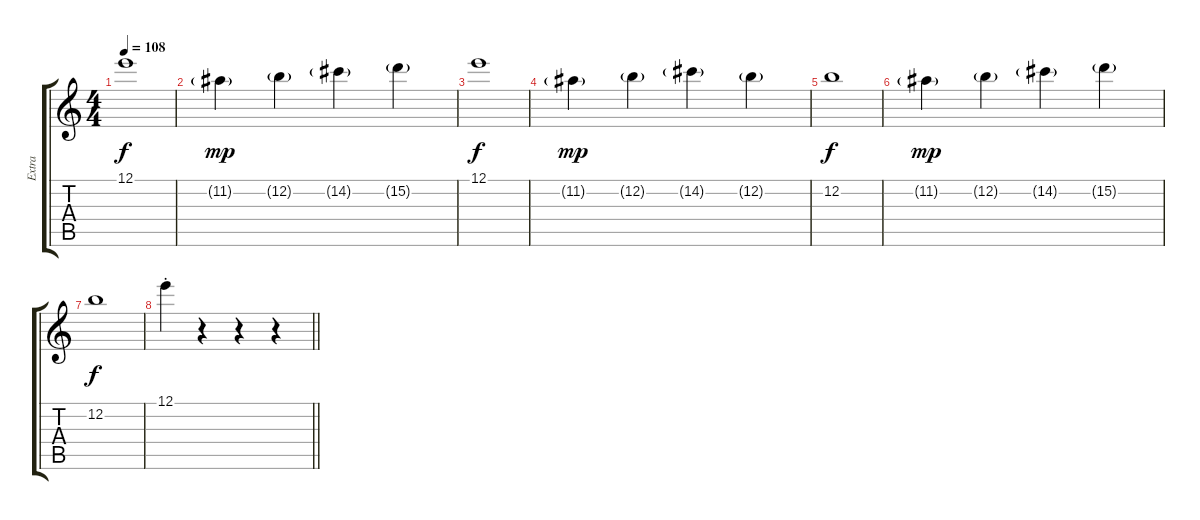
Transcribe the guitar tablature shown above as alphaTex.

\track ("Extra" "Extra") {instrument electricguitarjazz}
\staff {score tabs}
\tuning (E4 B3 G3 D3 A2 E2) {hide}
\ts (4 4)
\tempo 108
\clef g2
\ks c
12.1.1{dy f volume 7 instrument vibraphone} |
11.2{g}.4{dy mp} 12.2{g}.4 14.2{g}.4 15.2{g}.4 |
12.1.1{dy f volume 7 instrument vibraphone} |
11.2{g}.4{dy mp} 12.2{g}.4 14.2{g}.4 12.2{g}.4 |
12.2.1{dy f volume 10 instrument vibraphone} |
11.2{g}.4{dy mp} 12.2{g}.4 14.2{g}.4 15.2{g}.4 |
12.2.1{dy f volume 10 instrument vibraphone} |
\barLineRight lightlight
12.1{st}.4 r.4 r.4 r.4
